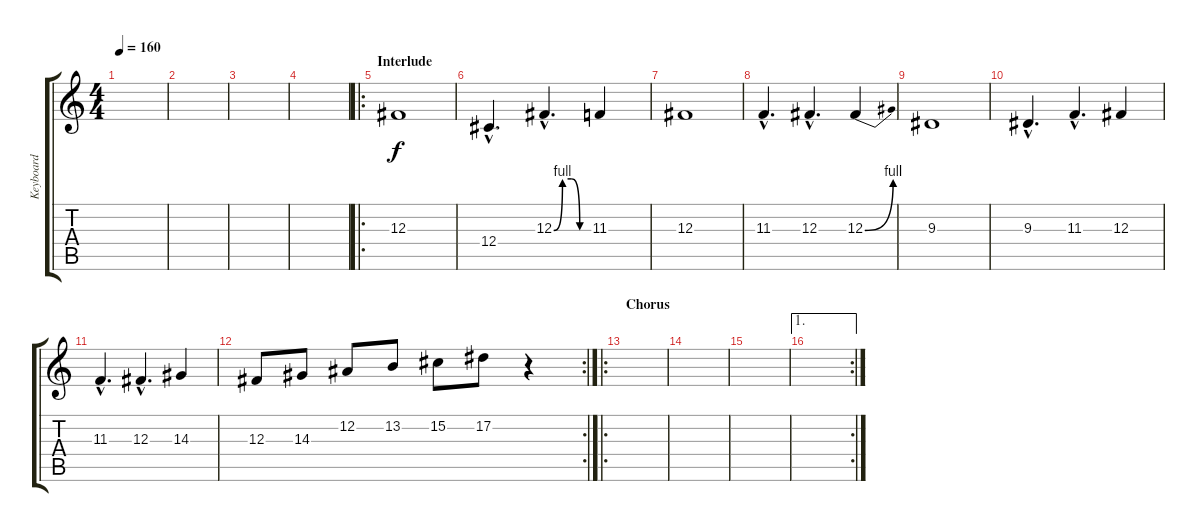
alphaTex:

\track ("Keyboard" "Keyboard") {instrument stringensemble1}
\staff {score tabs}
\tuning (Eb4 Bb3 Gb3 Db3 Ab2 Eb2) {hide}
\ts (4 4)
\tempo 160
\clef g2
\ks c
|
|
|
|
\ro
\section ("" "Interlude")
12.3.1{instrument stringensemble1} |
12.4{hac}.4{d} 12.3{be (custom 0 0 15 4 30 4 45 0 60 0) hac}.4{d} 11.3.4 |
12.3.1 |
11.3{hac}.4{d} 12.3{hac}.4{d} 12.3{be (bend 0 0 60 4)}.4 |
9.3.1 |
9.3{hac}.4{d} 11.3{hac}.4{d} 12.3.4 |
11.3{hac}.4{d} 12.3{hac}.4{d} 14.3.4 |
\rc 2
12.3.8 14.3.8 12.2.8 13.2.8 15.2.8 17.2.8 r.4 |
\ro
\section ("" "Chorus")
|
|
|
\ae 1
\rc 2
